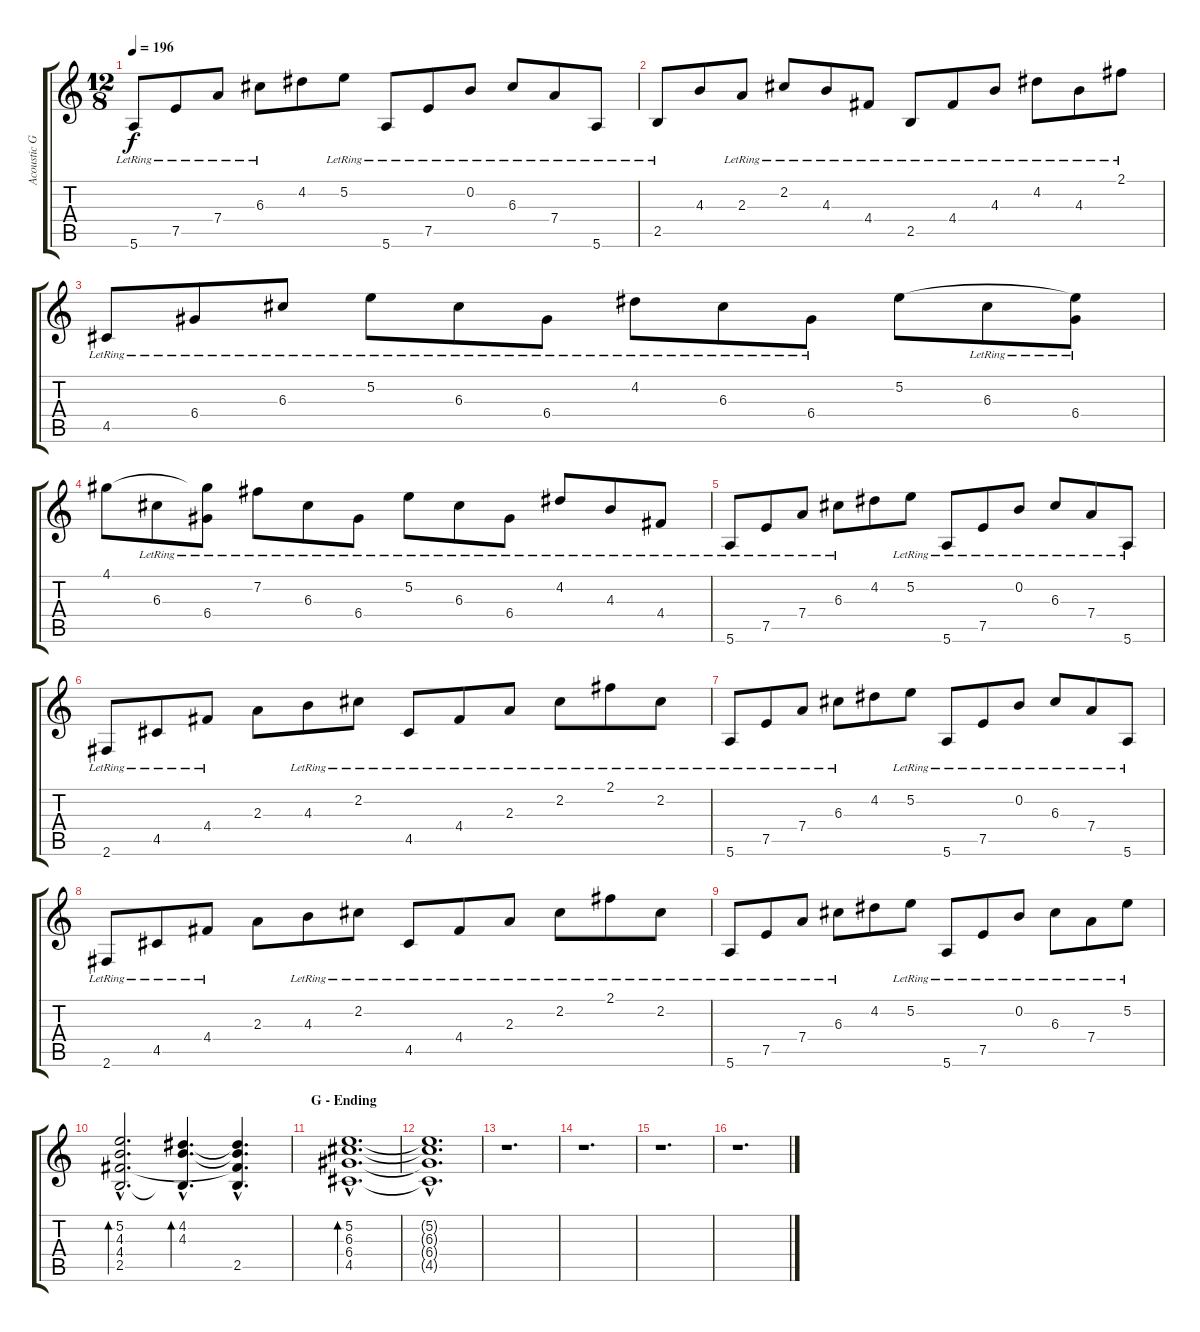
\track ("Acoustic Guitar" "Acoustic G") {instrument acousticguitarsteel}
\staff {score tabs}
\tuning (E4 B3 G3 D3 A2 E2) {hide}
\ts (12 8)
\tempo 196
\clef g2
\ks c
5.6{lr}.8{dy f} 7.5{lr}.8 7.4{lr}.8 6.3{lr}.8 4.2.8 5.2{lr}.8 5.6{lr}.8 7.5{lr}.8 0.2{lr}.8 6.3{lr}.8 7.4{lr}.8 5.6{lr}.8 |
2.5{lr}.8 4.3.8 2.3{lr}.8 2.2{lr}.8 4.3{lr}.8 4.4{lr}.8 2.5{lr}.8 4.4{lr}.8 4.3{lr}.8 4.2{lr}.8 4.3{lr}.8 2.1{lr}.8 |
4.5{lr}.8 6.4{lr}.8 6.3{lr}.8 5.2{lr}.8 6.3{lr}.8 6.4{lr}.8 4.2{lr}.8 6.3{lr}.8 6.4{lr}.8 5.2.8 6.3{lr}.8 (5.2{t} 6.4{lr}).8 |
4.1.8 6.3{lr}.8 (4.1{t} 6.4{lr}).8 7.2{lr}.8 6.3{lr}.8 6.4{lr}.8 5.2{lr}.8 6.3{lr}.8 6.4{lr}.8 4.2{lr}.8 4.3{lr}.8 4.4{lr}.8 |
5.6{lr}.8 7.5{lr}.8 7.4{lr}.8 6.3{lr}.8 4.2.8 5.2{lr}.8 5.6{lr}.8 7.5{lr}.8 0.2{lr}.8 6.3{lr}.8 7.4{lr}.8 5.6{lr}.8 |
2.6{lr}.8 4.5{lr}.8 4.4{lr}.8 2.3.8 4.3{lr}.8 2.2{lr}.8 4.5{lr}.8 4.4{lr}.8 2.3{lr}.8 2.2{lr}.8 2.1{lr}.8 2.2{lr}.8 |
5.6{lr}.8 7.5{lr}.8 7.4{lr}.8 6.3{lr}.8 4.2.8 5.2{lr}.8 5.6{lr}.8 7.5{lr}.8 0.2{lr}.8 6.3{lr}.8 7.4{lr}.8 5.6{lr}.8 |
2.6{lr}.8 4.5{lr}.8 4.4{lr}.8 2.3.8 4.3{lr}.8 2.2{lr}.8 4.5{lr}.8 4.4{lr}.8 2.3{lr}.8 2.2{lr}.8 2.1{lr}.8 2.2{lr}.8 |
5.6{lr}.8 7.5{lr}.8 7.4{lr}.8 6.3{lr}.8 4.2.8 5.2{lr}.8 5.6{lr}.8 7.5{lr}.8 0.2{lr}.8 6.3{lr}.8 7.4{lr}.8 5.2{lr}.8 |
(5.2{hac} 4.3{hac} 4.4{hac} 2.5{hac}).2{d bd 240} (4.2{hac} 4.3{hac} 2.5{hac t}).4{d bd 240} (4.2{hac t} 4.3{hac t} 4.4{hac t} 2.5{hac}).4{d} |
\section ("" "G - Ending")
(5.2{hac} 6.3{hac} 6.4{hac} 4.5{hac}).1{d bd 240} |
(5.2{hac t} 6.3{hac t} 6.4{hac t} 4.5{hac t}).1{d} |
r.1{d} |
r.1{d} |
r.1{d} |
r.1{d}
